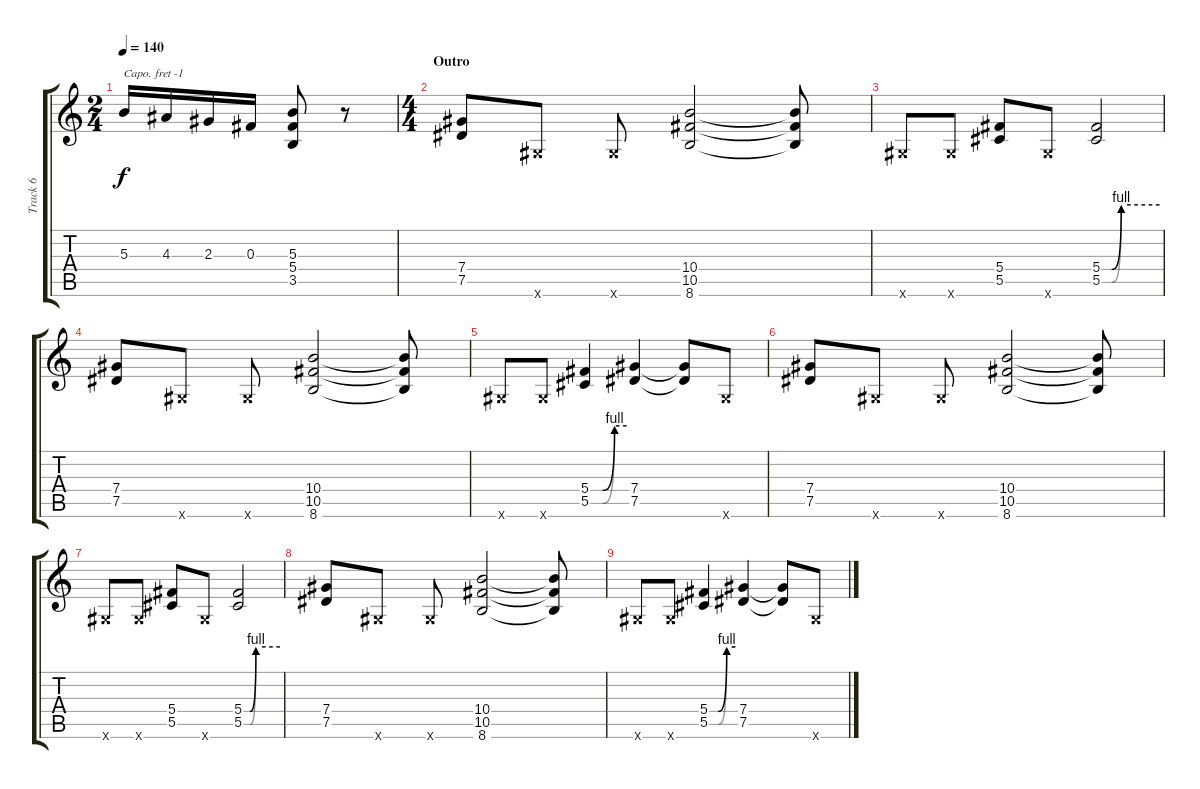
\track ("Track 6" "Track 6") {instrument distortionguitar}
\staff {score tabs}
\capo -1
\tuning (E4 B3 G3 D3 A2 E2) {hide}
\ts (2 4)
\tempo 140
\clef g2
\ks c
5.3.16{dy f} 4.3.16 2.3.16 0.3.16 (5.3 5.4 3.5).8 r.8 |
\ts (4 4)
\section ("" "Outro")
(7.4 7.5).8 5.6{x}.8 5.6{x}.8 (10.4 10.5 8.6).2 (10.4{t} 10.5{t} 8.6{t}).8 |
5.6{x}.8 5.6{x}.8 (5.4 5.5).8 5.6{x}.8 (5.4{be (custom 0 0 10 0 20 4 60 4)} 5.5{be (custom 0 0 10 0 20 4 60 4)}).2 |
(7.4 7.5).8 5.6{x}.8 5.6{x}.8 (10.4 10.5 8.6).2 (10.4{t} 10.5{t} 8.6{t}).8 |
5.6{x}.8 5.6{x}.8 (5.4{be (custom 0 0 20 0 40 4 60 4)} 5.5{be (custom 0 0 20 0 40 4 60 4)}).4 (7.4 7.5).4 (7.4{t} 7.5{t}).8 5.6{x}.8 |
(7.4 7.5).8 5.6{x}.8 5.6{x}.8 (10.4 10.5 8.6).2 (10.4{t} 10.5{t} 8.6{t}).8 |
5.6{x}.8 5.6{x}.8 (5.4 5.5).8 5.6{x}.8 (5.4{be (custom 0 0 10 0 20 4 60 4)} 5.5{be (custom 0 0 10 0 20 4 60 4)}).2 |
(7.4 7.5).8 5.6{x}.8 5.6{x}.8 (10.4 10.5 8.6).2 (10.4{t} 10.5{t} 8.6{t}).8 |
5.6{x}.8 5.6{x}.8 (5.4{be (custom 0 0 20 0 40 4 60 4)} 5.5{be (custom 0 0 20 0 40 4 60 4)}).4 (7.4 7.5).4 (7.4{t} 7.5{t}).8 5.6{x}.8
